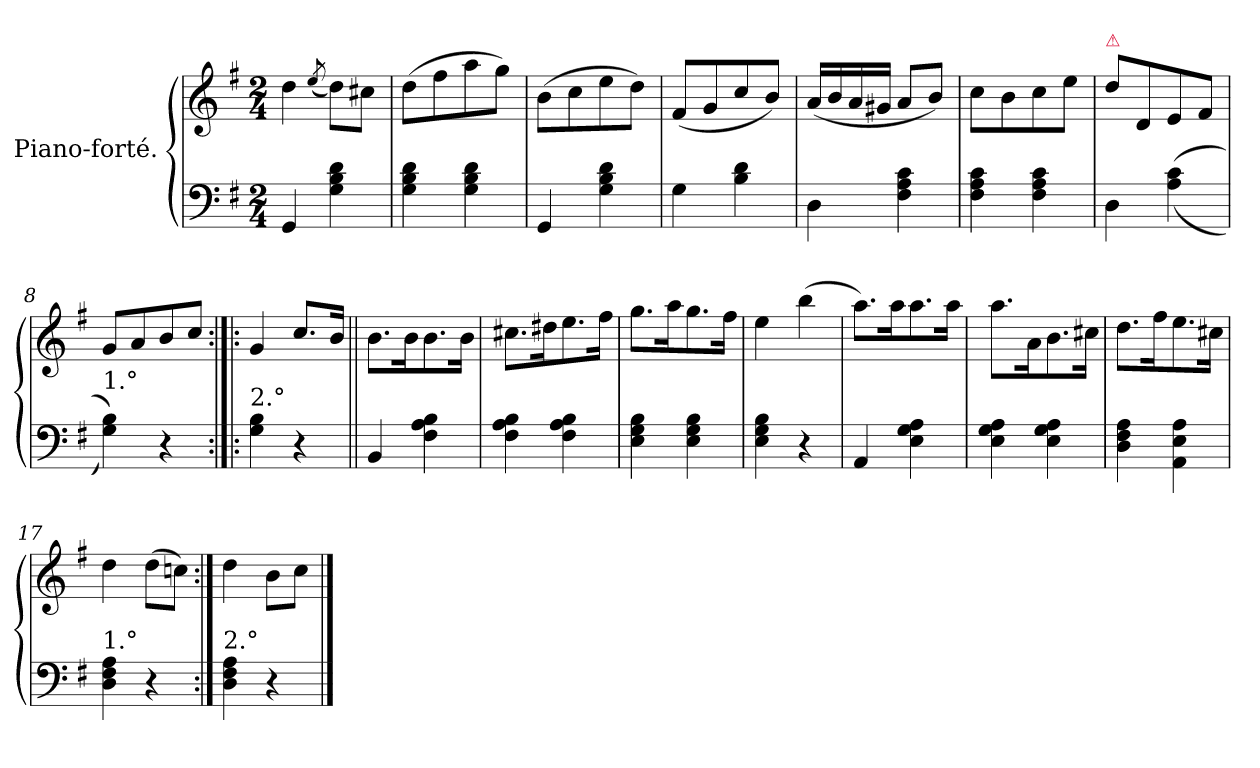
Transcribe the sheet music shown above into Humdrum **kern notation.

**kern	**kern
*part1	*part1
*staff2	*staff1
*I"Piano-forté.	*
*clefF4	*clefG2
*k[f#]	*k[f#]
*G:	*G:
*M2/4	*M2/4
=1	=1
4GG/	4dd\
.	(8qee/
4G\ 4B\ 4d\	8dd\L)
.	8cc#X\J
=2	=2
4G\ 4B\ 4d\	(8dd\L
.	8ff#\
4G\ 4B\ 4d\	8aa\
.	8gg\J)
=3	=3
4GG/	(8b\L
.	8cc\
4G\ 4B\ 4d\	8ee\
.	8dd\J)
=4	=4
4G\	(8f#/L
.	8g/
4B\ 4d\	8cc/
.	8b/J)
=5	=5
4D\	(16a/LL
.	16b/
.	16a/
.	16g#X/JJ
4F#\ 4A\ 4c\	8a/L
.	8b/J)
=6	=6
4F#\ 4A\ 4c\	8cc\L
.	8b\
4F#\ 4A\ 4c\	8cc\
.	8ee\J
=7	=7
!	!LO:TX:a:color=crimson:t=⚠
4D\	8dd\L
.	8d/
(>(>4A\ 4c\	8e/
.	8f#/J
=8	=8
!LO:TX:a:t=1.°	!
4G\ 4B\))	8g/L
.	8a/
4r	8b/
.	8cc/J
=9:|!|:	=9:|!|:
!LO:TX:a:t=2.°	!
4G\ 4B\	4g/
4r	8.cc/L
.	16b/Jk
=10||	=10||
4BB/	8.b\L
.	16b\K
4F#\ 4A\ 4B\	8.b\
.	16b\Jk
=11	=11
4F#\ 4A\ 4B\	8.cc#X\L
.	16dd#X\K
4F#\ 4A\ 4B\	8.ee\
.	16ff#\Jk
=12	=12
4E\ 4G\ 4B\	8.gg\L
.	16aa\K
4E\ 4G\ 4B\	8.gg\
.	16ff#\Jk
=13	=13
4E\ 4G\ 4B\	4ee\
4r	(4bb\
=14	=14
4AA/	8.aa\L)
.	16aa\K
4E\ 4G\ 4A\	8.aa\
.	16aa\Jk
=15	=15
4E\ 4G\ 4A\	8.aa\L
.	16a\K
4E\ 4G\ 4A\	8.b\
.	16cc#X\Jk
=16	=16
4D\ 4F#\ 4A\	8.dd\L
.	16ff#\K
4AA\ 4E\ 4A\	8.ee\
.	16cc#X\Jk
=17	=17
!LO:TX:a:t=1.°	!
4D\ 4F#\ 4A\	4dd\
4r	(8dd\L
.	8ccn\J)
=18:|!	=18:|!
!LO:TX:a:t=2.°	!
4D\ 4F#\ 4A\	4dd\
4r	8b\L
.	8cc\J
==	==
*-	*-
